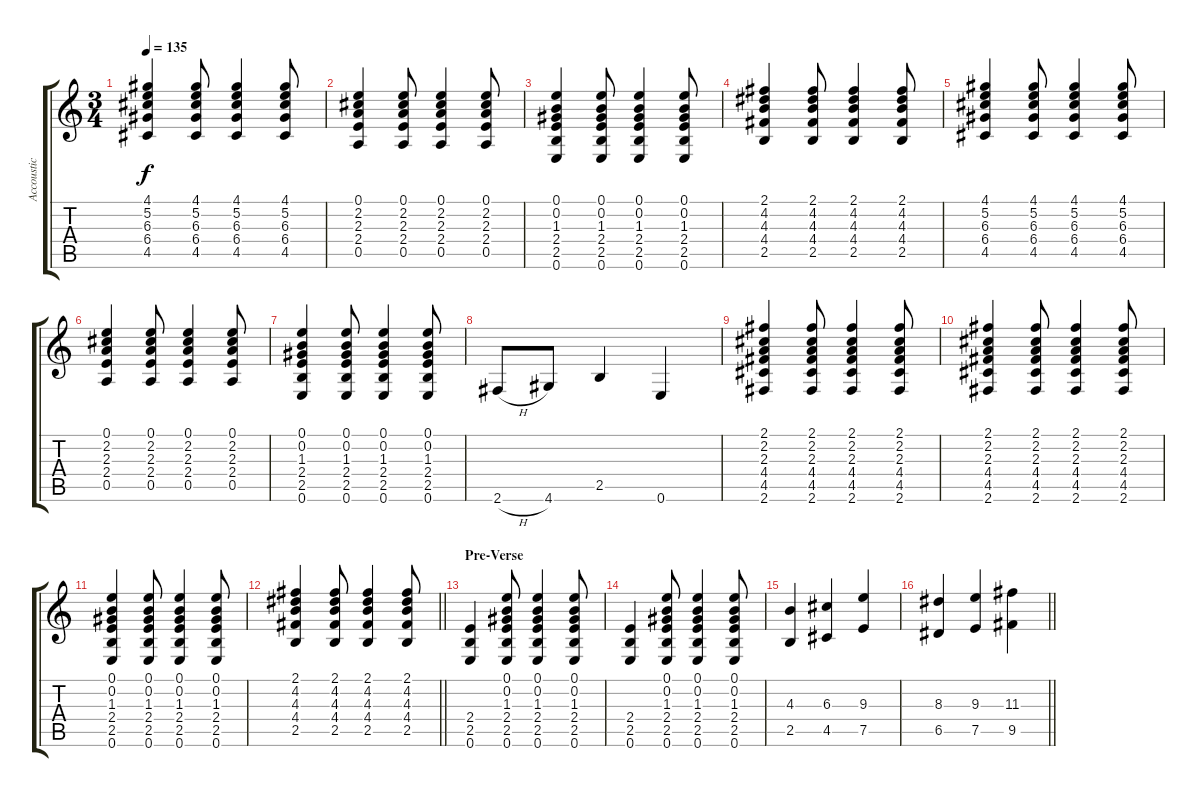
\track ("Accoustic Guitar" "Accoustic ") {instrument acousticguitarsteel}
\staff {score tabs}
\tuning (E4 B3 G3 D3 A2 E2) {hide}
\ts (3 4)
\tempo 135
\clef g2
\ks c
(4.1 5.2 6.3 6.4 4.5).4{dy f} (4.1 5.2 6.3 6.4 4.5).8 (4.1 5.2 6.3 6.4 4.5).4 (4.1 5.2 6.3 6.4 4.5).8 |
(0.1 2.2 2.3 2.4 0.5).4 (0.1 2.2 2.3 2.4 0.5).8 (0.1 2.2 2.3 2.4 0.5).4 (0.1 2.2 2.3 2.4 0.5).8 |
(0.1 0.2 1.3 2.4 2.5 0.6).4 (0.1 0.2 1.3 2.4 2.5 0.6).8 (0.1 0.2 1.3 2.4 2.5 0.6).4 (0.1 0.2 1.3 2.4 2.5 0.6).8 |
(2.1 4.2 4.3 4.4 2.5).4 (2.1 4.2 4.3 4.4 2.5).8 (2.1 4.2 4.3 4.4 2.5).4 (2.1 4.2 4.3 4.4 2.5).8 |
(4.1 5.2 6.3 6.4 4.5).4 (4.1 5.2 6.3 6.4 4.5).8 (4.1 5.2 6.3 6.4 4.5).4 (4.1 5.2 6.3 6.4 4.5).8 |
(0.1 2.2 2.3 2.4 0.5).4 (0.1 2.2 2.3 2.4 0.5).8 (0.1 2.2 2.3 2.4 0.5).4 (0.1 2.2 2.3 2.4 0.5).8 |
(0.1 0.2 1.3 2.4 2.5 0.6).4 (0.1 0.2 1.3 2.4 2.5 0.6).8 (0.1 0.2 1.3 2.4 2.5 0.6).4 (0.1 0.2 1.3 2.4 2.5 0.6).8 |
2.6{h}.8 4.6.8 2.5.4 0.6.4 |
(2.1 2.2 2.3 4.4 4.5 2.6).4 (2.1 2.2 2.3 4.4 4.5 2.6).8 (2.1 2.2 2.3 4.4 4.5 2.6).4 (2.1 2.2 2.3 4.4 4.5 2.6).8 |
(2.1 2.2 2.3 4.4 4.5 2.6).4 (2.1 2.2 2.3 4.4 4.5 2.6).8 (2.1 2.2 2.3 4.4 4.5 2.6).4 (2.1 2.2 2.3 4.4 4.5 2.6).8 |
(0.1 0.2 1.3 2.4 2.5 0.6).4 (0.1 0.2 1.3 2.4 2.5 0.6).8 (0.1 0.2 1.3 2.4 2.5 0.6).4 (0.1 0.2 1.3 2.4 2.5 0.6).8 |
\barLineRight lightlight
(2.1 4.2 4.3 4.4 2.5).4 (2.1 4.2 4.3 4.4 2.5).8 (2.1 4.2 4.3 4.4 2.5).4 (2.1 4.2 4.3 4.4 2.5).8 |
\section ("" "Pre-Verse")
(2.4 2.5 0.6).4 (0.1 0.2 1.3 2.4 2.5 0.6).8 (0.1 0.2 1.3 2.4 2.5 0.6).4 (0.1 0.2 1.3 2.4 2.5 0.6).8 |
(2.4 2.5 0.6).4 (0.1 0.2 1.3 2.4 2.5 0.6).8 (0.1 0.2 1.3 2.4 2.5 0.6).4 (0.1 0.2 1.3 2.4 2.5 0.6).8 |
(4.3 2.5).4 (6.3 4.5).4 (9.3 7.5).4 |
\barLineRight lightlight
(8.3 6.5).4 (9.3 7.5).4 (11.3 9.5).4
